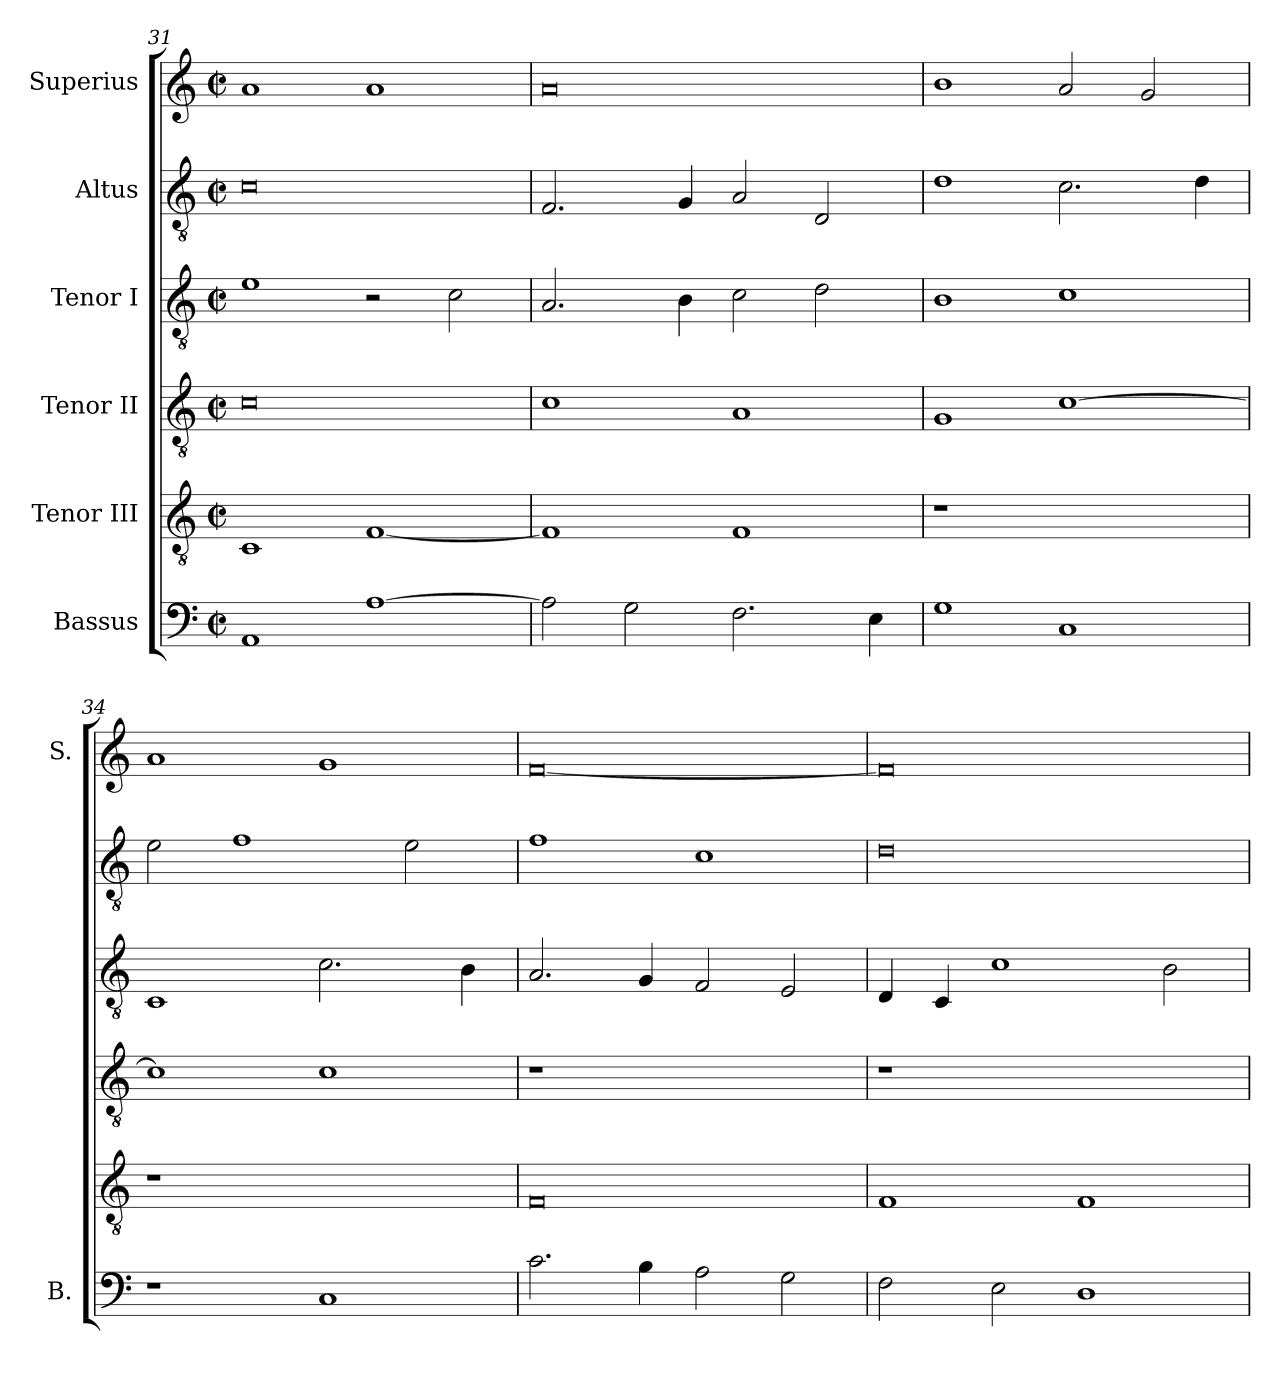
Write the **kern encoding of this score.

**kern	**kern	**kern	**kern	**kern	**kern
*part6	*part5	*part4	*part3	*part2	*part1
*staff6	*staff5	*staff4	*staff3	*staff2	*staff1
*I"Bassus	*I"Tenor III	*I"Tenor II	*I"Tenor I	*I"Altus	*I"Superius
*I'B.	*	*	*	*	*I'S.
*clefF4	*clefGv2	*clefGv2	*clefGv2	*clefGv2	*clefG2
*	*ITrd7c12	*ITrd7c12	*ITrd7c12	*ITrd7c12	*
*k[]	*k[]	*k[]	*k[]	*k[]	*k[]
*C:	*C:	*C:	*C:	*C:	*C:
*M2/2	*M2/2	*M2/2	*M2/2	*M2/2	*M2/2
*met(c|)	*met(c|)	*met(c|)	*met(c|)	*met(c|)	*met(c|)
=31	=31	=31	=31	=31	=31
1AAi	1CCi	0Ci	1Ei	0Ci	1ai
[>1Ai	[<1FFi	.	2r	.	1ai
.	.	.	2Ci\	.	.
=32	=32	=32	=32	=32	=32
2Ai\]	1FFi]	1Ci	2.AAi/	2.FFi/	0ai
2Gi\	.	.	.	.	.
.	.	.	4BBi\	4GGi/	.
2.Fi\	1FFi	1AAi	2Ci\	2AAi/	.
.	.	.	2Di\	2DDi/	.
4Ei\	.	.	.	.	.
!!LO:PB:g=z
=33	=33	=33	=33	=33	=33
!	!LO:N:vis=1	!	!	!	!
1Gi	1r	1GGi	1BBi	1Di	1bi
1Ci	1ryy	[>1Ci	1Ci	2.Ci\	2ai/
.	.	.	.	.	2gi/
.	.	.	.	4Di\	.
=34	=34	=34	=34	=34	=34
!	!LO:N:vis=1	!	!	!	!
1r	1r	1Ci]	1CCi	2Ei\	1ai
.	.	.	.	1Fi	.
1Ci	1ryy	1Ci	2.Ci\	.	1gi
.	.	.	.	2Ei\	.
.	.	.	4BBi\	.	.
=35	=35	=35	=35	=35	=35
!	!	!LO:N:vis=1	!	!	!
2.ci\	0FFi	1r	2.AAi/	1Fi	[<0fi
4Bi\	.	.	4GGi/	.	.
2Ai\	.	1ryy	2FFi/	1Ci	.
2Gi\	.	.	2EEi/	.	.
=36	=36	=36	=36	=36	=36
!	!	!LO:N:vis=1	!	!	!
2Fi\	1FFi	1r	4DDi/	0Di	0fi]
.	.	.	4CCi/	.	.
2Ei\	.	.	1Ci	.	.
1Di	1FFi	1ryy	.	.	.
.	.	.	2BBi\	.	.
=	=	=	=	=	=
*-	*-	*-	*-	*-	*-
